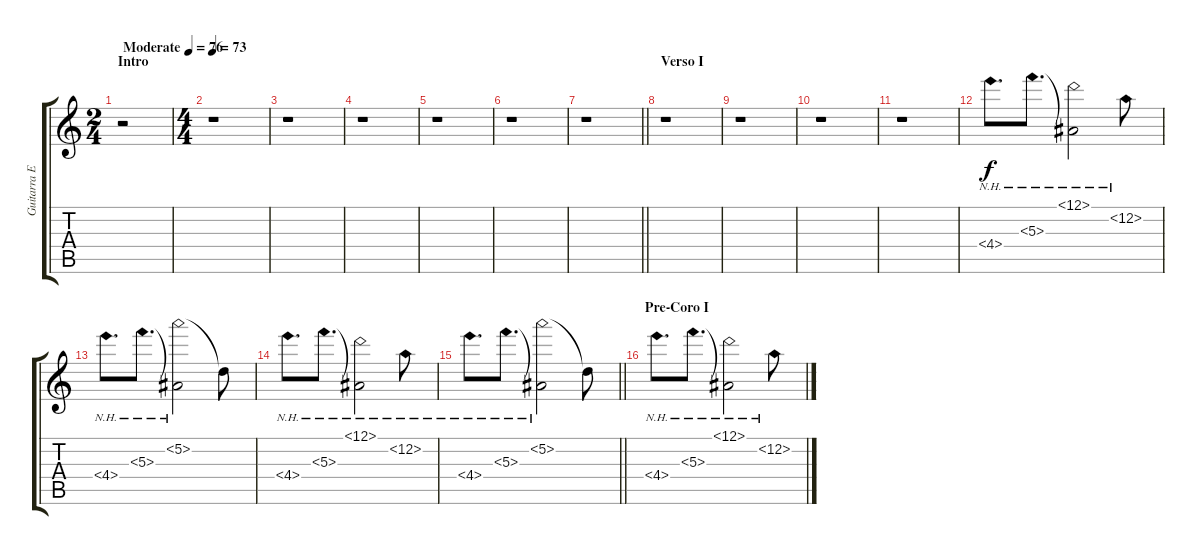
\track ("Guitarra Extra" "Guitarra E") {instrument distortionguitar}
\staff {score tabs}
\tuning (D4 A3 F3 C3 G2 D2) {hide}
\ts (2 4)
\section ("" "Intro")
\tempo (76 "Moderate")
\clef g2
\ks c
r.2{dy f instrument distortionguitar} |
\ts (4 4)
\tempo 73
r.1 |
r.1 |
r.1 |
r.1 |
r.1 |
\barLineRight lightlight
r.1 |
\section ("" "Verso I")
r.1 |
r.1 |
r.1 |
r.1 |
4.4{nh}.8{d} 5.3{nh}.8{d} (12.1{nh} 5.3{t}).2 12.2{nh}.8 |
4.4{nh}.8{d} 5.3{nh}.8{d} (5.2{nh} 5.3{t}).2 5.2{t}.8 |
4.4{nh}.8{d} 5.3{nh}.8{d} (12.1{nh} 5.3{t}).2 12.2{nh}.8 |
\barLineRight lightlight
4.4{nh}.8{d} 5.3{nh}.8{d} (5.2{nh} 5.3{t}).2 5.2{t}.8 |
\section ("" "Pre-Coro I")
4.4{nh}.8{d} 5.3{nh}.8{d} (12.1{nh} 5.3{t}).2 12.2{nh}.8
